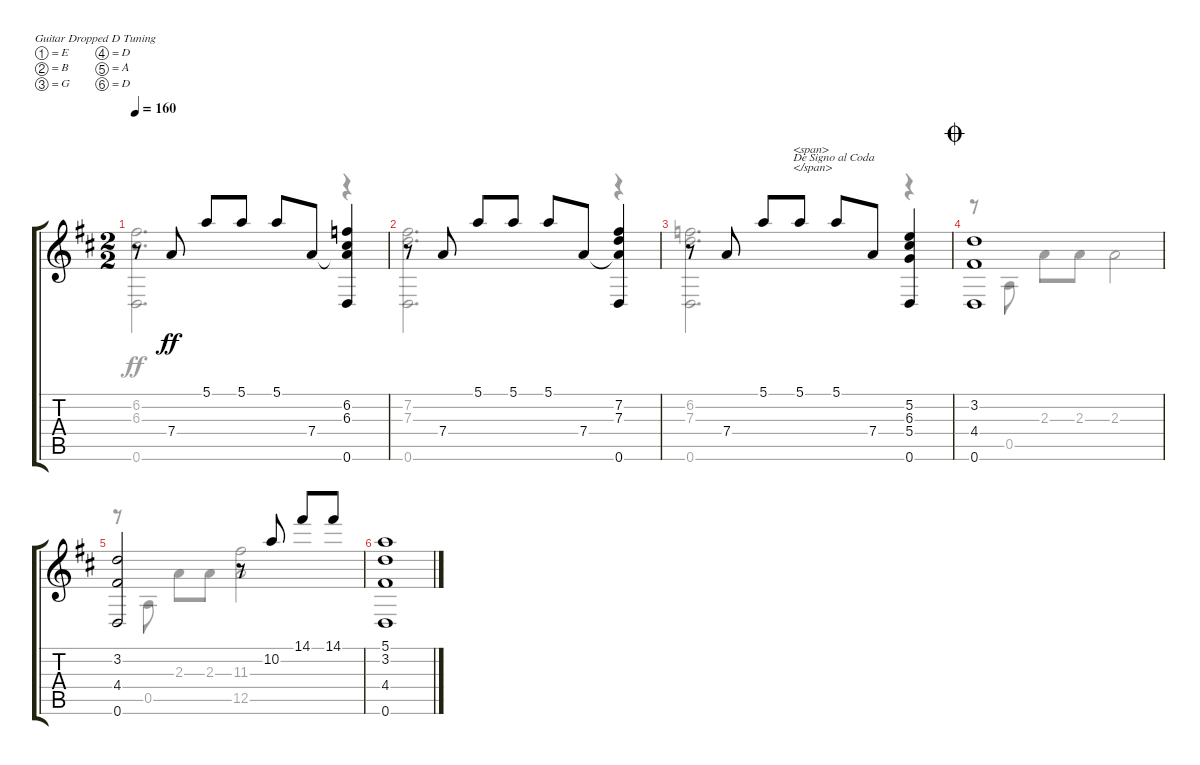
\bracketExtendMode groupsimilarinstruments
\firstSystemTrackNameOrientation horizontal
\otherSystemsTrackNameOrientation horizontal
\track "" {instrument acousticguitarnylon}
\staff {score tabs}
\tuning (E4 B3 G3 D3 A2 D2)
\voice
\ts (2 2)
\tempo 160
\clef g2
\ks d
r.8{dy ff} 7.4.8 5.1.8 5.1.8 5.1.8 7.4.8 (6.2 6.3 7.4{t} 0.6).4 |
r.8 7.4.8 5.1.8 5.1.8 5.1.8 7.4.8 (7.2 7.3 7.4{t} 0.6).4 |
r.8 7.4.8 5.1.8{txt "\n          <span>\n          De Signo al Coda\n          </span>\n        "} 5.1.8 5.1.8 7.4.8 (5.2 6.3 5.4 0.6).4 |
\jump coda
(3.2 4.4 0.6).1 |
(3.2 4.4 0.6).2 r.8 10.2.8 14.1.8 14.1.8 |
(5.1 3.2 4.4 0.6).1
\voice
\clef g2
\ottava regular
\simile none
\ks d
(6.2 6.3 0.6).2{d dy ff} r.4 |
(7.2 7.3 0.6).2{d} r.4 |
(6.2 7.3 0.6).2{d} r.4 |
r.8 0.5.8 2.3.8 2.3.8 2.3.2 |
r.8 0.5.8 2.3.8 2.3.8 (11.3 12.5).2 |
